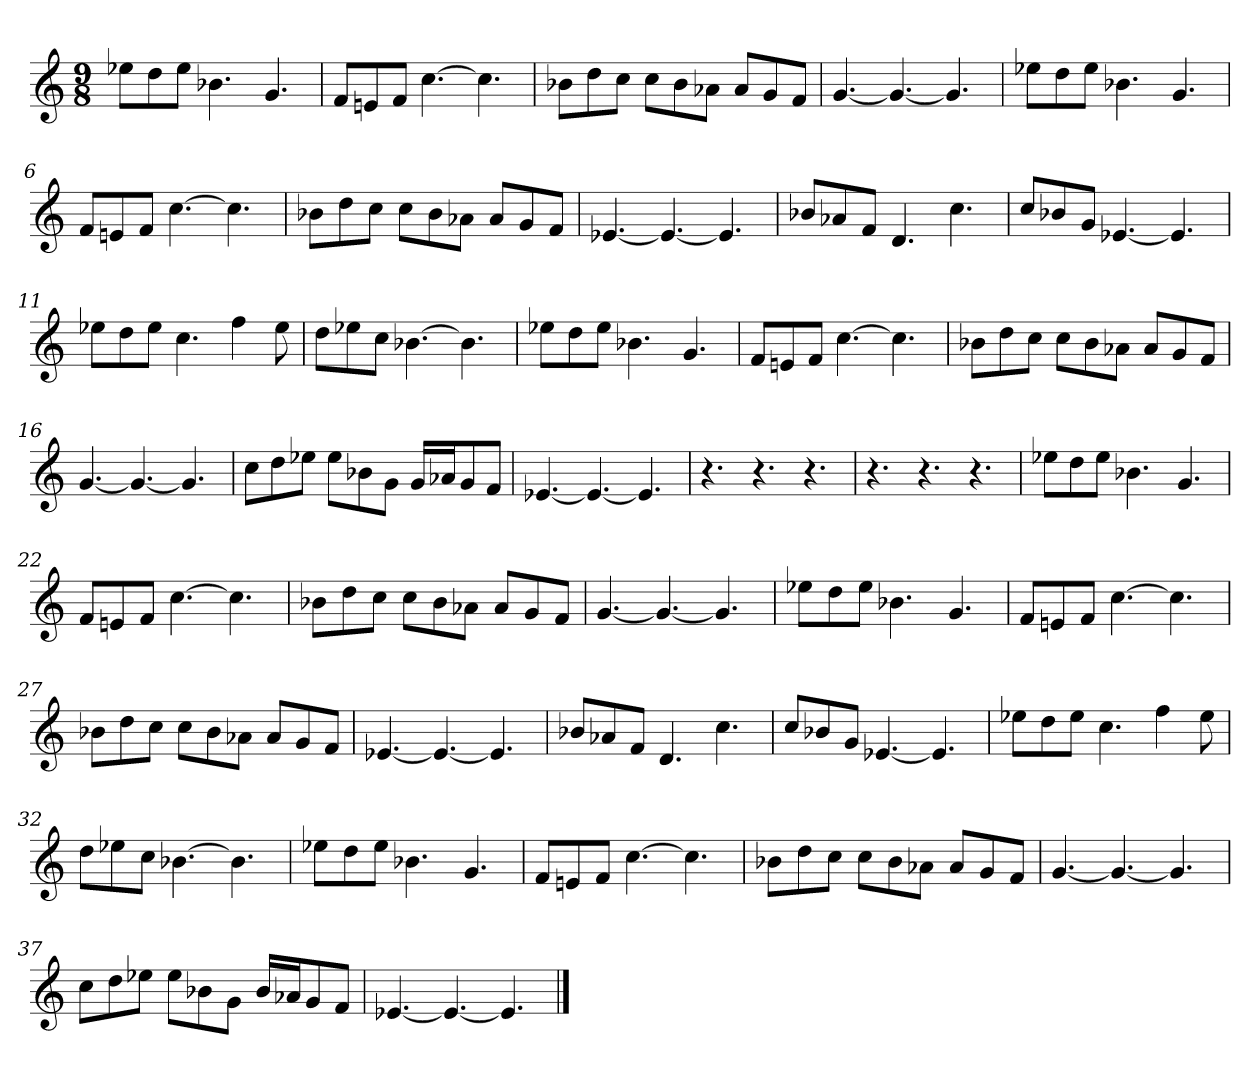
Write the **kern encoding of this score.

**kern
*part1
*staff1
*M9/8
*MM90
=1
8ee-XL
8dd
8ee-J
4.b-X
4.g
=2
8fL
8en
8fJ
[4.cc
4.cc]
=3
8b-XL
8dd
8ccJ
8ccL
8b-
8a-XJ
8a-L
8g
8fJ
=4
[4.g
4.g_
4.g]
=5
8ee-XL
8dd
8ee-J
4.b-X
4.g
=6
8fL
8en
8fJ
[4.cc
4.cc]
=7
8b-XL
8dd
8ccJ
8ccL
8b-
8a-XJ
8a-L
8g
8fJ
=8
[4.e-X
4.e-_
4.e-]
=9
8b-XL
8a-X
8fJ
4.d
4.cc
=10
8ccL
8b-X
8gJ
[4.e-X
4.e-]
=11
8ee-XL
8dd
8ee-J
4.cc
4ff
8ee-
=12
8ddL
8ee-X
8ccJ
[4.b-X
4.b-]
=13
8ee-XL
8dd
8ee-J
4.b-X
4.g
=14
8fL
8en
8fJ
[4.cc
4.cc]
=15
8b-XL
8dd
8ccJ
8ccL
8b-
8a-XJ
8a-L
8g
8fJ
=16
[4.g
4.g_
4.g]
=17
8ccL
8dd
8ee-XJ
8ee-L
8b-X
8gJ
16gLL
16a-XJ
8g
8fJ
=18
[4.e-X
4.e-_
4.e-]
=19
4.r
4.r
4.r
=20
4.r
4.r
4.r
=21
8ee-XL
8dd
8ee-J
4.b-X
4.g
=22
8fL
8en
8fJ
[4.cc
4.cc]
=23
8b-XL
8dd
8ccJ
8ccL
8b-
8a-XJ
8a-L
8g
8fJ
=24
[4.g
4.g_
4.g]
=25
8ee-XL
8dd
8ee-J
4.b-X
4.g
=26
8fL
8en
8fJ
[4.cc
4.cc]
=27
8b-XL
8dd
8ccJ
8ccL
8b-
8a-XJ
8a-L
8g
8fJ
=28
[4.e-X
4.e-_
4.e-]
=29
8b-XL
8a-X
8fJ
4.d
4.cc
=30
8ccL
8b-X
8gJ
[4.e-X
4.e-]
=31
8ee-XL
8dd
8ee-J
4.cc
4ff
8ee-
=32
8ddL
8ee-X
8ccJ
[4.b-X
4.b-]
=33
8ee-XL
8dd
8ee-J
4.b-X
4.g
=34
8fL
8en
8fJ
[4.cc
4.cc]
=35
8b-XL
8dd
8ccJ
8ccL
8b-
8a-XJ
8a-L
8g
8fJ
=36
[4.g
4.g_
4.g]
=37
8ccL
8dd
8ee-XJ
8ee-L
8b-X
8gJ
16b-LL
16a-XJ
8g
8fJ
=38
[4.e-X
4.e-_
4.e-]
==
*-
